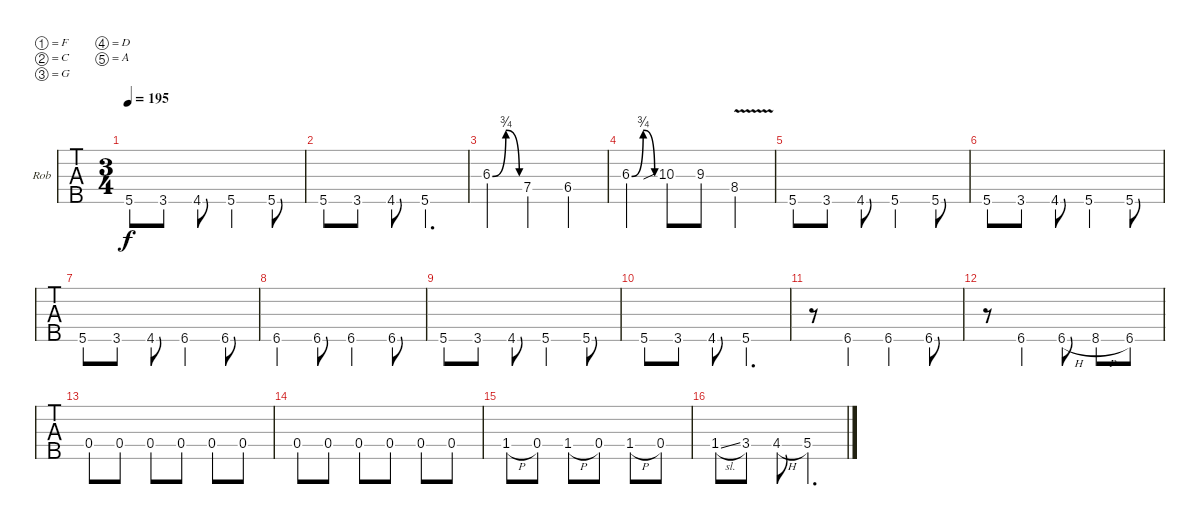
\bracketExtendMode groupsimilarinstruments
\firstSystemTrackNameOrientation horizontal
\otherSystemsTrackNameOrientation horizontal
\track ("Bass" "Rob") {instrument electricbassfinger}
\staff {tabs}
\tuning (F2 C2 G1 D1 A0)
\ts (3 4)
\tempo 195
\clef f4
\ks c
5.5.8{dy f} 3.5.8 4.5.8 5.5.4 5.5.8 |
5.5.8 3.5.8 4.5.8 5.5.4{d} |
6.3{be (bendrelease 0 0 30 3 30 3 60 0)}.4 7.4.4 6.4.4 |
6.3{be (bendrelease 0 0 30 3 30 3 60 0)}.4 10.3{sib}.8 9.3.8 8.4{v}.4 |
5.5.8 3.5.8 4.5.8 5.5.4 5.5.8 |
5.5.8 3.5.8 4.5.8 5.5.4 5.5.8 |
5.5.8 3.5.8 4.5.8 6.5.4 6.5.8 |
6.5.4 6.5.8 6.5.4 6.5.8 |
5.5.8 3.5.8 4.5.8 5.5.4 5.5.8 |
5.5.8 3.5.8 4.5.8 5.5.4{d} |
r.8 6.5{st}.4 6.5{st}.4 6.5.8 |
r.8 6.5{st}.4 6.5{h}.8 8.5{h}.8 6.5.8 |
0.4.8 0.4.8 0.4.8 0.4.8 0.4.8 0.4.8 |
0.4.8 0.4.8 0.4.8 0.4.8 0.4.8 0.4.8 |
1.4{h}.8 0.4.8 1.4{h}.8 0.4.8 1.4{h}.8 0.4.8 |
1.4{sl}.8 3.4.8 4.4{h}.8 5.4.4{d}
